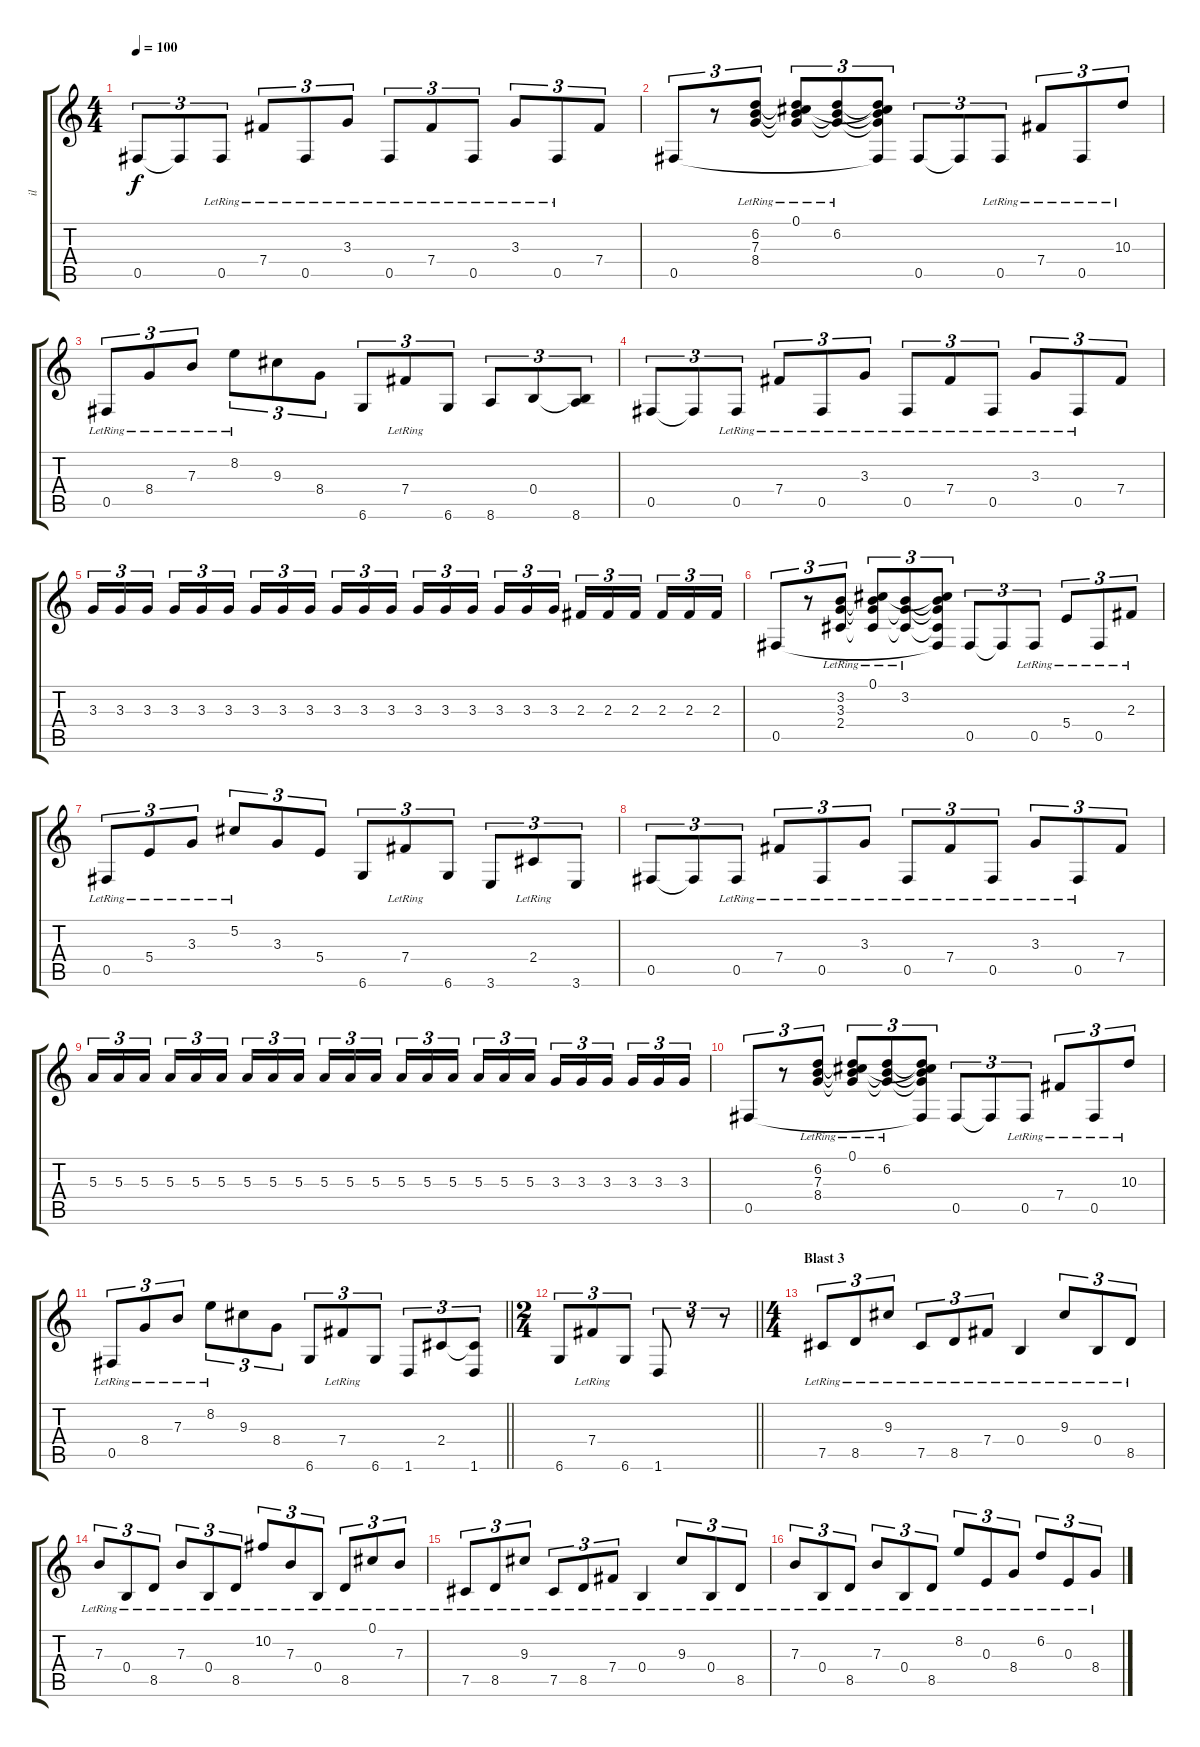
\track ("il" "il") {instrument distortionguitar}
\staff {score tabs}
\tuning (Db4 Ab3 E3 B2 Gb2 Db2) {hide}
\ts (4 4)
\tempo 100
\clef g2
\ks c
0.5.8{tu (3 2) dy f} 0.5{t}.8{tu (3 2)} 0.5{lr}.8{tu (3 2)} 7.4{lr}.8{tu (3 2)} 0.5{lr}.8{tu (3 2)} 3.3{lr}.8{tu (3 2)} 0.5{lr}.8{tu (3 2)} 7.4{lr}.8{tu (3 2)} 0.5{lr}.8{tu (3 2)} 3.3{lr}.8{tu (3 2)} 0.5{lr}.8{tu (3 2)} 7.4.8{tu (3 2)} |
0.5.8{tu (3 2)} r.8{tu (3 2)} (6.2{lr} 7.3{lr} 8.4{lr}).8{tu (3 2)} (0.1{lr} 6.2{t} 7.3{t} 8.4{t}).8{tu (3 2)} (6.2{lr} 7.3{t} 8.4{t}).8{tu (3 2)} (0.1{t} 6.2{t} 7.3{t} 8.4{t} 0.5{t}).8{tu (3 2)} 0.5.8{tu (3 2)} 0.5{t}.8{tu (3 2)} 0.5{lr}.8{tu (3 2)} 7.4{lr}.8{tu (3 2)} 0.5{lr}.8{tu (3 2)} 10.3{lr}.8{tu (3 2)} |
0.5{lr}.8{tu (3 2)} 8.4{lr}.8{tu (3 2)} 7.3{lr}.8{tu (3 2)} 8.2{lr}.8{tu (3 2)} 9.3.8{tu (3 2)} 8.4.8{tu (3 2)} 6.6.8{tu (3 2)} 7.4{lr}.8{tu (3 2)} 6.6.8{tu (3 2)} 8.6.8{tu (3 2)} 0.4.8{tu (3 2)} (0.4{t} 8.6).8{tu (3 2)} |
0.5.8{tu (3 2)} 0.5{t}.8{tu (3 2)} 0.5{lr}.8{tu (3 2)} 7.4{lr}.8{tu (3 2)} 0.5{lr}.8{tu (3 2)} 3.3{lr}.8{tu (3 2)} 0.5{lr}.8{tu (3 2)} 7.4{lr}.8{tu (3 2)} 0.5{lr}.8{tu (3 2)} 3.3{lr}.8{tu (3 2)} 0.5{lr}.8{tu (3 2)} 7.4.8{tu (3 2)} |
3.3.16{tu (3 2)} 3.3.16{tu (3 2)} 3.3.16{tu (3 2) beam splitsecondary} 3.3.16{tu (3 2)} 3.3.16{tu (3 2)} 3.3.16{tu (3 2)} 3.3.16{tu (3 2)} 3.3.16{tu (3 2)} 3.3.16{tu (3 2) beam splitsecondary} 3.3.16{tu (3 2)} 3.3.16{tu (3 2)} 3.3.16{tu (3 2)} 3.3.16{tu (3 2)} 3.3.16{tu (3 2)} 3.3.16{tu (3 2) beam splitsecondary} 3.3.16{tu (3 2)} 3.3.16{tu (3 2)} 3.3.16{tu (3 2)} 2.3.16{tu (3 2)} 2.3.16{tu (3 2)} 2.3.16{tu (3 2) beam splitsecondary} 2.3.16{tu (3 2)} 2.3.16{tu (3 2)} 2.3.16{tu (3 2)} |
0.5.8{tu (3 2)} r.8{tu (3 2)} (3.2{lr} 3.3{lr} 2.4{lr}).8{tu (3 2)} (0.1{lr} 3.2{t} 3.3{t} 2.4{t}).8{tu (3 2)} (3.2{lr} 3.3{t} 2.4{t}).8{tu (3 2)} (0.1{t} 3.2{t} 3.3{t} 2.4{t} 0.5{t}).8{tu (3 2)} 0.5.8{tu (3 2)} 0.5{t}.8{tu (3 2)} 0.5{lr}.8{tu (3 2)} 5.4{lr}.8{tu (3 2)} 0.5{lr}.8{tu (3 2)} 2.3{lr}.8{tu (3 2)} |
0.5{lr}.8{tu (3 2)} 5.4{lr}.8{tu (3 2)} 3.3{lr}.8{tu (3 2)} 5.2{lr}.8{tu (3 2)} 3.3.8{tu (3 2)} 5.4.8{tu (3 2)} 6.6.8{tu (3 2)} 7.4{lr}.8{tu (3 2)} 6.6.8{tu (3 2)} 3.6.8{tu (3 2)} 2.4{lr}.8{tu (3 2)} 3.6.8{tu (3 2)} |
0.5.8{tu (3 2)} 0.5{t}.8{tu (3 2)} 0.5{lr}.8{tu (3 2)} 7.4{lr}.8{tu (3 2)} 0.5{lr}.8{tu (3 2)} 3.3{lr}.8{tu (3 2)} 0.5{lr}.8{tu (3 2)} 7.4{lr}.8{tu (3 2)} 0.5{lr}.8{tu (3 2)} 3.3{lr}.8{tu (3 2)} 0.5{lr}.8{tu (3 2)} 7.4.8{tu (3 2)} |
5.3.16{tu (3 2)} 5.3.16{tu (3 2)} 5.3.16{tu (3 2) beam splitsecondary} 5.3.16{tu (3 2)} 5.3.16{tu (3 2)} 5.3.16{tu (3 2)} 5.3.16{tu (3 2)} 5.3.16{tu (3 2)} 5.3.16{tu (3 2) beam splitsecondary} 5.3.16{tu (3 2)} 5.3.16{tu (3 2)} 5.3.16{tu (3 2)} 5.3.16{tu (3 2)} 5.3.16{tu (3 2)} 5.3.16{tu (3 2) beam splitsecondary} 5.3.16{tu (3 2)} 5.3.16{tu (3 2)} 5.3.16{tu (3 2)} 3.3.16{tu (3 2)} 3.3.16{tu (3 2)} 3.3.16{tu (3 2) beam splitsecondary} 3.3.16{tu (3 2)} 3.3.16{tu (3 2)} 3.3.16{tu (3 2)} |
0.5.8{tu (3 2)} r.8{tu (3 2)} (6.2{lr} 7.3{lr} 8.4{lr}).8{tu (3 2)} (0.1{lr} 6.2{t} 7.3{t} 8.4{t}).8{tu (3 2)} (6.2{lr} 7.3{t} 8.4{t}).8{tu (3 2)} (0.1{t} 6.2{t} 7.3{t} 8.4{t} 0.5{t}).8{tu (3 2)} 0.5.8{tu (3 2)} 0.5{t}.8{tu (3 2)} 0.5{lr}.8{tu (3 2)} 7.4{lr}.8{tu (3 2)} 0.5{lr}.8{tu (3 2)} 10.3{lr}.8{tu (3 2)} |
\barLineRight lightlight
0.5{lr}.8{tu (3 2)} 8.4{lr}.8{tu (3 2)} 7.3{lr}.8{tu (3 2)} 8.2{lr}.8{tu (3 2)} 9.3.8{tu (3 2)} 8.4.8{tu (3 2)} 6.6.8{tu (3 2)} 7.4{lr}.8{tu (3 2)} 6.6.8{tu (3 2)} 1.6.8{tu (3 2)} 2.4.8{tu (3 2)} (2.4{t} 1.6).8{tu (3 2)} |
\ts (2 4)
\barLineRight lightlight
6.6.8{tu (3 2)} 7.4{lr}.8{tu (3 2)} 6.6.8{tu (3 2)} 1.6.8{tu (3 2)} r.8{tu (3 2)} r.8{tu (3 2)} |
\ts (4 4)
\section ("" "Blast 3")
7.5{lr}.8{tu (3 2)} 8.5{lr}.8{tu (3 2)} 9.3{lr}.8{tu (3 2)} 7.5{lr}.8{tu (3 2)} 8.5{lr}.8{tu (3 2)} 7.4{lr}.8{tu (3 2)} 0.4{lr}.4 9.3{lr}.8{tu (3 2)} 0.4{lr}.8{tu (3 2)} 8.5{lr}.8{tu (3 2)} |
7.3{lr}.8{tu (3 2)} 0.4{lr}.8{tu (3 2)} 8.5{lr}.8{tu (3 2)} 7.3{lr}.8{tu (3 2)} 0.4{lr}.8{tu (3 2)} 8.5{lr}.8{tu (3 2)} 10.2{lr}.8{tu (3 2)} 7.3{lr}.8{tu (3 2)} 0.4{lr}.8{tu (3 2)} 8.5{lr}.8{tu (3 2)} 0.1{lr}.8{tu (3 2)} 7.3{lr}.8{tu (3 2)} |
7.5{lr}.8{tu (3 2)} 8.5{lr}.8{tu (3 2)} 9.3{lr}.8{tu (3 2)} 7.5{lr}.8{tu (3 2)} 8.5{lr}.8{tu (3 2)} 7.4{lr}.8{tu (3 2)} 0.4{lr}.4 9.3{lr}.8{tu (3 2)} 0.4{lr}.8{tu (3 2)} 8.5{lr}.8{tu (3 2)} |
7.3{lr}.8{tu (3 2)} 0.4{lr}.8{tu (3 2)} 8.5{lr}.8{tu (3 2)} 7.3{lr}.8{tu (3 2)} 0.4{lr}.8{tu (3 2)} 8.5{lr}.8{tu (3 2)} 8.2{lr}.8{tu (3 2)} 0.3{lr}.8{tu (3 2)} 8.4{lr}.8{tu (3 2)} 6.2{lr}.8{tu (3 2)} 0.3{lr}.8{tu (3 2)} 8.4{lr}.8{tu (3 2)}
